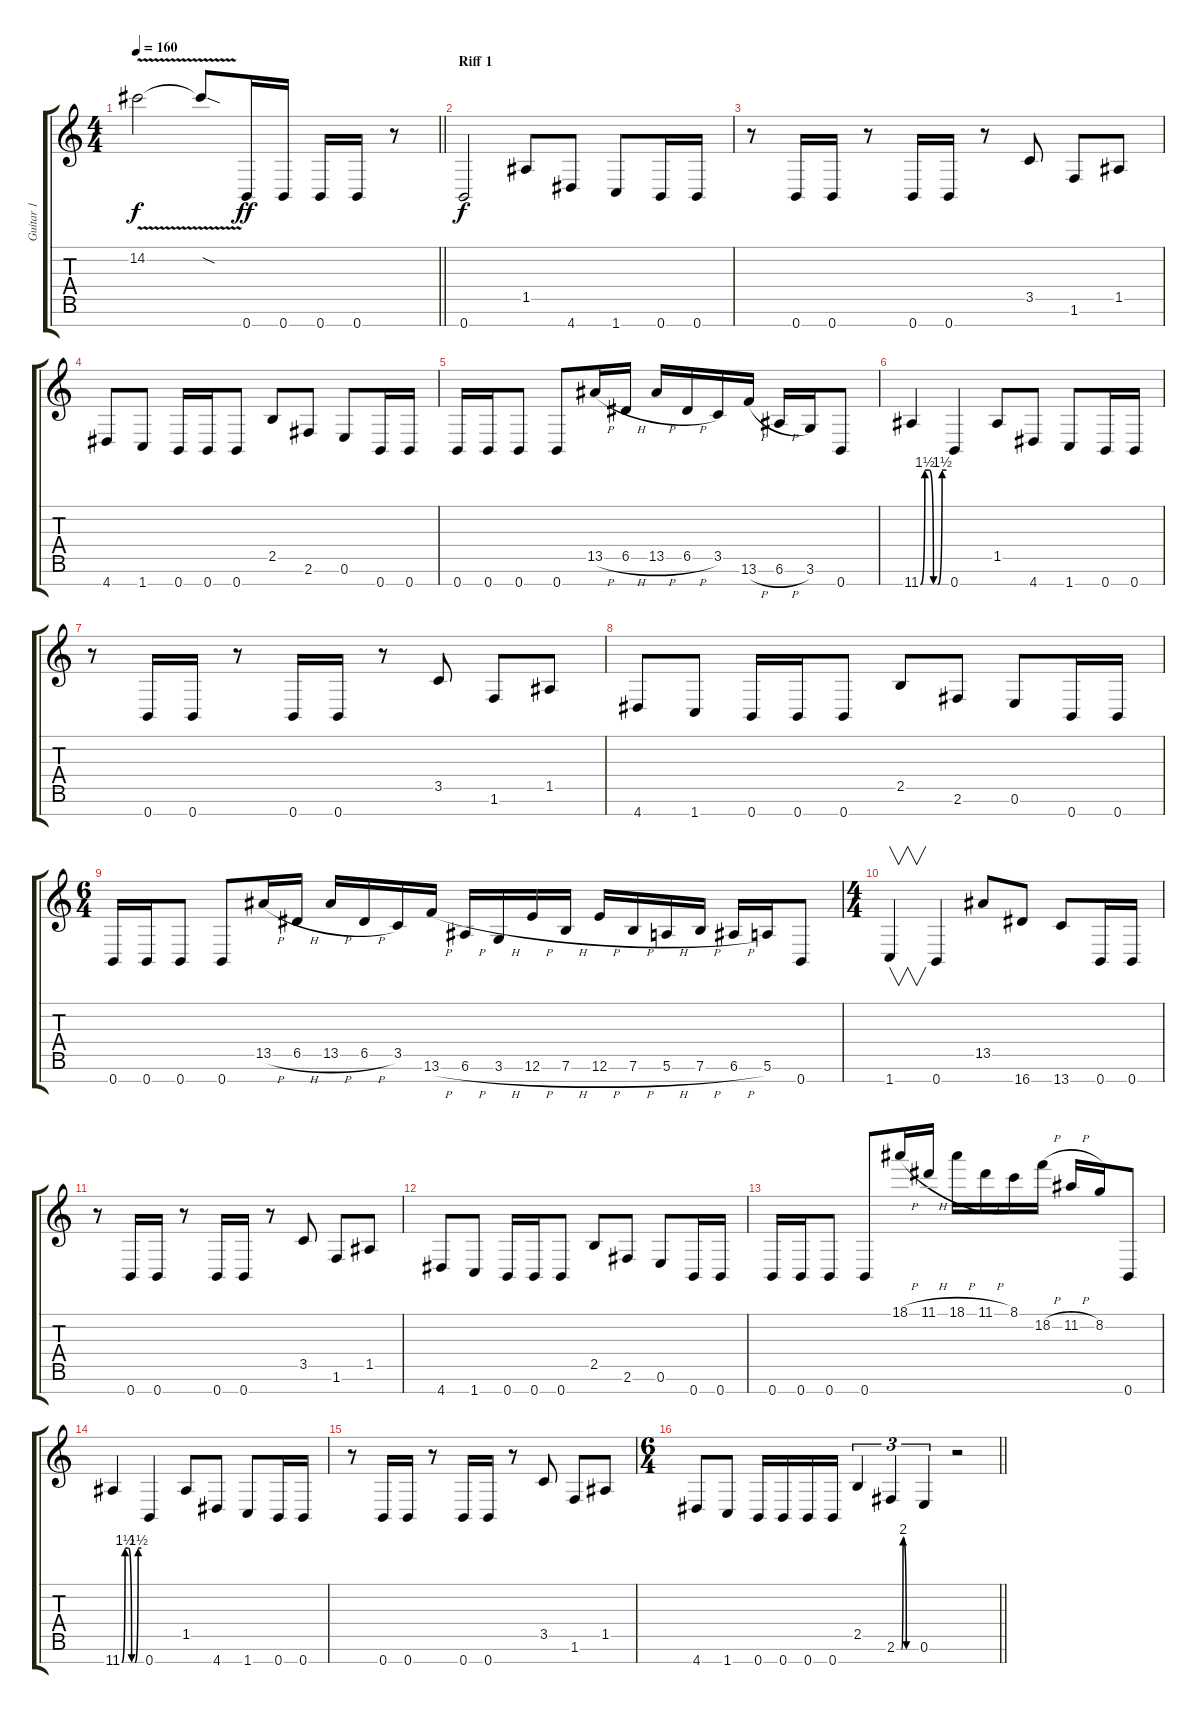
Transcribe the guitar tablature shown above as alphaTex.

\track ("Guitar 1" "Guitar 1") {instrument overdrivenguitar}
\staff {score tabs}
\tuning (E4 B3 G3 D3 A2 E2 B1) {hide}
\ts (4 4)
\tempo 160
\clef g2
\barLineRight lightlight
\ks c
14.2{v}.2{dy f} 14.2{sod t}.8 0.7.16{dy ff} 0.7.16 0.7.16 0.7.16 r.8 |
\section ("" "Riff 1")
0.7.2{dy f} 1.5.8 4.7.8 1.7.8 0.7.16 0.7.16 |
r.8 0.7.16 0.7.16 r.8 0.7.16 0.7.16 r.8 3.5.8 1.6.8 1.5.8 |
4.7.8 1.7.8 0.7.16 0.7.16 0.7.8 2.5.8 2.6.8 0.6.8 0.7.16 0.7.16 |
0.7.16 0.7.16 0.7.8 0.7.8 13.5{h}.16 6.5{h}.16 13.5{h}.16 6.5{h}.16 3.5.16 13.6{h}.16 6.6{h}.16 3.6.16 0.7.8 |
11.7{be (custom 0 0 10 6 20 6 30 0 40 0 50 6 60 6)}.4 0.7.4 1.5.8 4.7.8 1.7.8 0.7.16 0.7.16 |
r.8 0.7.16 0.7.16 r.8 0.7.16 0.7.16 r.8 3.5.8 1.6.8 1.5.8 |
4.7.8 1.7.8 0.7.16 0.7.16 0.7.8 2.5.8 2.6.8 0.6.8 0.7.16 0.7.16 |
\ts (6 4)
0.7.16 0.7.16 0.7.8 0.7.8 13.5{h}.16 6.5{h}.16 13.5{h}.16 6.5{h}.16 3.5.16 13.6{h}.16 6.6{h}.16 3.6{h}.16 12.6{h}.16 7.6{h}.16 12.6{h}.16 7.6{h}.16 5.6{h}.16 7.6{h}.16 6.6{h}.16 5.6.16 0.7.8 |
\ts (4 4)
1.7.4{v} 0.7.4 13.5.8 16.7.8 13.7.8 0.7.16 0.7.16 |
r.8 0.7.16 0.7.16 r.8 0.7.16 0.7.16 r.8 3.5.8 1.6.8 1.5.8 |
4.7.8 1.7.8 0.7.16 0.7.16 0.7.8 2.5.8 2.6.8 0.6.8 0.7.16 0.7.16 |
0.7.16 0.7.16 0.7.8 0.7.8 18.1{h}.16 11.1{h}.16 18.1{h}.16 11.1{h}.16 8.1.16 18.2{h}.16 11.2{h}.16 8.2.16 0.7.8 |
11.7{be (custom 0 0 10 6 20 6 30 0 40 0 50 6 60 6)}.4 0.7.4 1.5.8 4.7.8 1.7.8 0.7.16 0.7.16 |
r.8 0.7.16 0.7.16 r.8 0.7.16 0.7.16 r.8 3.5.8 1.6.8 1.5.8 |
\ts (6 4)
\barLineRight lightlight
4.7.8 1.7.8 0.7.16 0.7.16 0.7.16 0.7.16 2.5.4{tu (3 2)} 2.6{be (custom 0 0 15 0 20 8 30 0 32 0 43 0 60 0)}.4{tu (3 2)} 0.6.4{tu (3 2)} r.2
